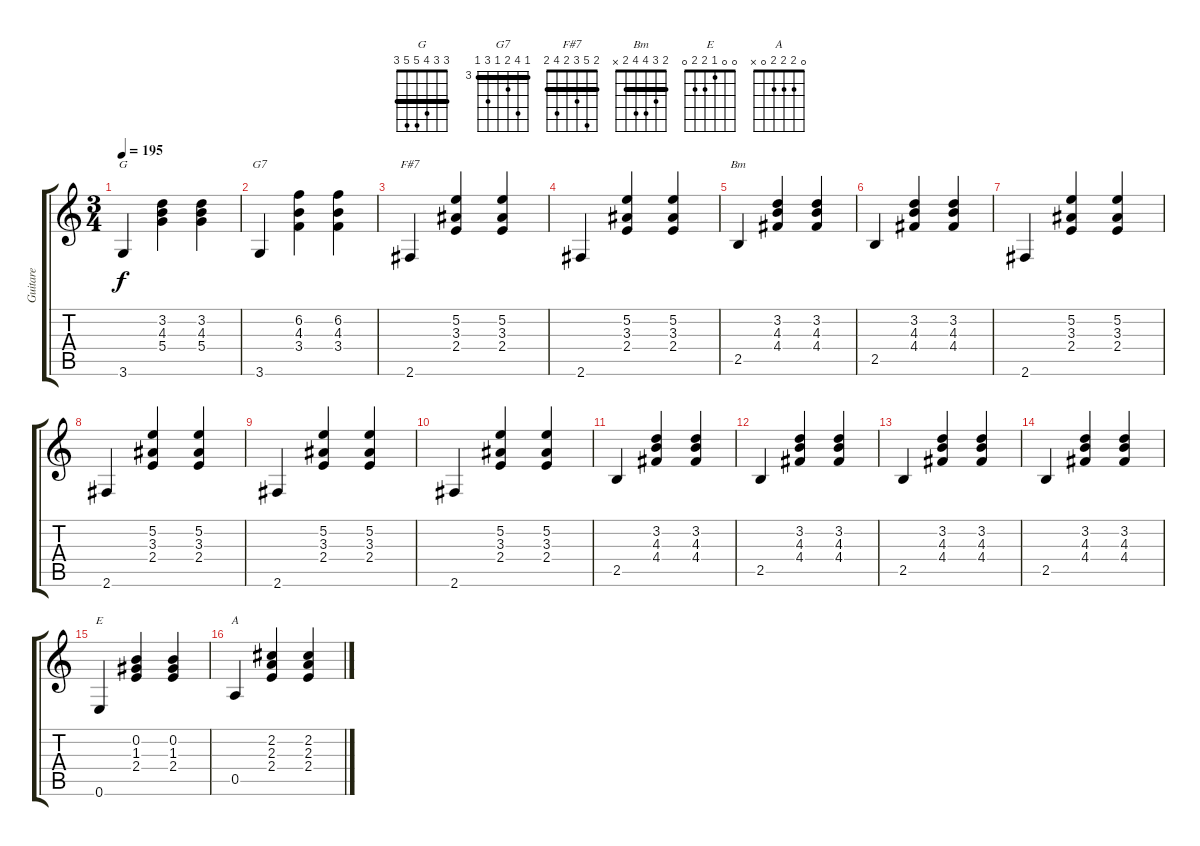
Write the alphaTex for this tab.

\track ("Guitare" "Guitare") {instrument acousticguitarnylon}
\staff {score tabs}
\tuning (E4 B3 G3 D3 A2 E2) {hide}
\chord ("G" 3 3 4 5 5 3) {barre 3}
\chord ("G7" 3 6 4 3 5 3) {firstfret 3 barre 3}
\chord ("F#7" 2 5 3 2 4 2) {barre 2}
\chord ("Bm" 2 3 4 4 2 x) {barre 2}
\chord ("E" 0 0 1 2 2 0)
\chord ("A" 0 2 2 2 0 x)
\ts (3 4)
\tempo 195
\clef g2
\ks c
3.6.4{ch "G" dy f} (3.2 4.3 5.4).4 (3.2 4.3 5.4).4 |
3.6.4{ch "G7"} (6.2 4.3 3.4).4 (6.2 4.3 3.4).4 |
2.6.4{ch "F#7"} (5.2 3.3 2.4).4 (5.2 3.3 2.4).4 |
2.6.4 (5.2 3.3 2.4).4 (5.2 3.3 2.4).4 |
2.5.4{ch "Bm"} (3.2 4.3 4.4).4 (3.2 4.3 4.4).4 |
2.5.4 (3.2 4.3 4.4).4 (3.2 4.3 4.4).4 |
2.6.4 (5.2 3.3 2.4).4 (5.2 3.3 2.4).4 |
2.6.4 (5.2 3.3 2.4).4 (5.2 3.3 2.4).4 |
2.6.4 (5.2 3.3 2.4).4 (5.2 3.3 2.4).4 |
2.6.4 (5.2 3.3 2.4).4 (5.2 3.3 2.4).4 |
2.5.4 (3.2 4.3 4.4).4 (3.2 4.3 4.4).4 |
2.5.4 (3.2 4.3 4.4).4 (3.2 4.3 4.4).4 |
2.5.4 (3.2 4.3 4.4).4 (3.2 4.3 4.4).4 |
2.5.4 (3.2 4.3 4.4).4 (3.2 4.3 4.4).4 |
0.6.4{ch "E"} (0.2 1.3 2.4).4 (0.2 1.3 2.4).4 |
0.5.4{ch "A"} (2.2 2.3 2.4).4 (2.2 2.3 2.4).4
